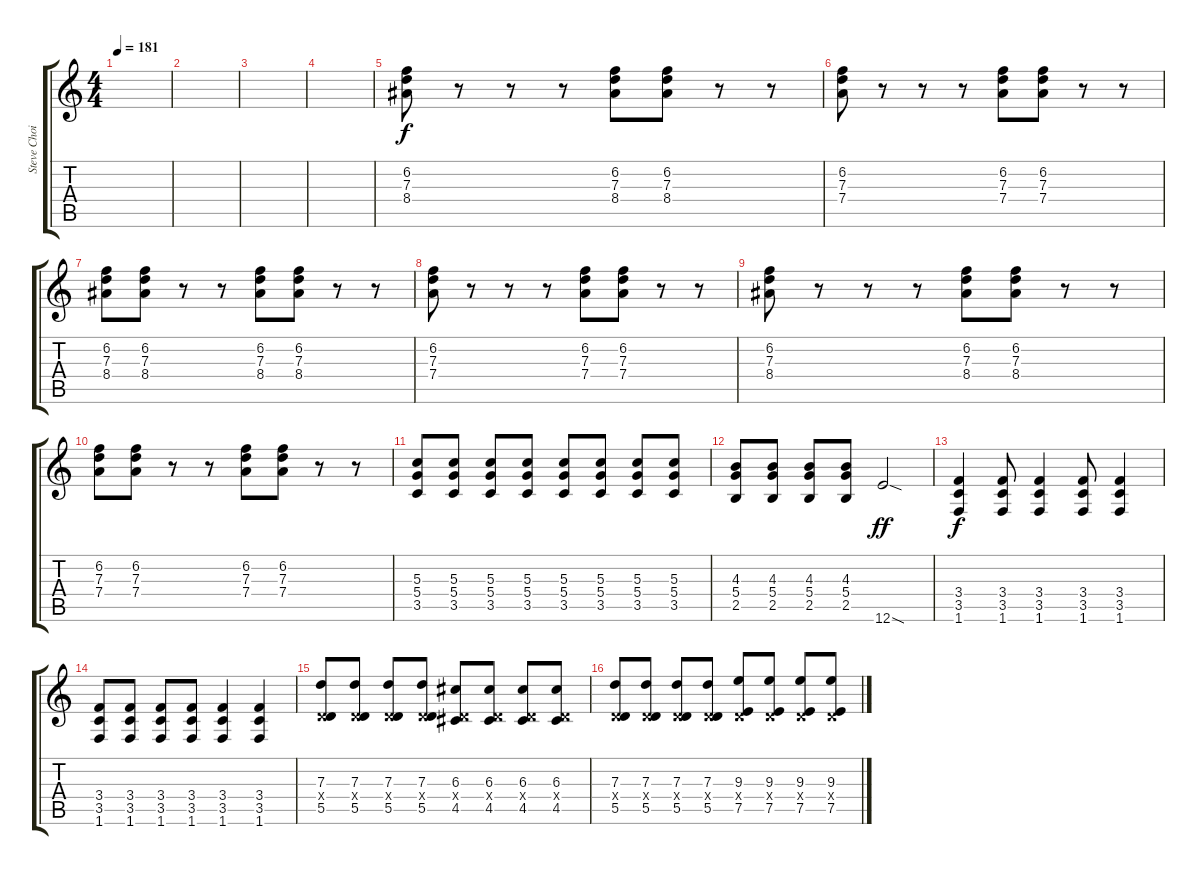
\track ("Steve Choi Guitar" "Steve Choi") {instrument distortionguitar}
\staff {score tabs}
\tuning (E4 B3 G3 D3 A2 E2) {hide}
\ts (4 4)
\tempo 181
\clef g2
\ks c
|
|
|
|
(6.2 7.3 8.4).8 r.8 r.8 r.8 (6.2 7.3 8.4).8 (6.2 7.3 8.4).8 r.8 r.8 |
(6.2 7.3 7.4).8 r.8 r.8 r.8 (6.2 7.3 7.4).8 (6.2 7.3 7.4).8 r.8 r.8 |
(6.2 7.3 8.4).8 (6.2 7.3 8.4).8 r.8 r.8 (6.2 7.3 8.4).8 (6.2 7.3 8.4).8 r.8 r.8 |
(6.2 7.3 7.4).8 r.8 r.8 r.8 (6.2 7.3 7.4).8 (6.2 7.3 7.4).8 r.8 r.8 |
(6.2 7.3 8.4).8 r.8 r.8 r.8 (6.2 7.3 8.4).8 (6.2 7.3 8.4).8 r.8 r.8 |
(6.2 7.3 7.4).8 (6.2 7.3 7.4).8 r.8 r.8 (6.2 7.3 7.4).8 (6.2 7.3 7.4).8 r.8 r.8 |
(5.3 5.4 3.5).8 (5.3 5.4 3.5).8 (5.3 5.4 3.5).8 (5.3 5.4 3.5).8 (5.3 5.4 3.5).8 (5.3 5.4 3.5).8 (5.3 5.4 3.5).8 (5.3 5.4 3.5).8 |
(4.3 5.4 2.5).8 (4.3 5.4 2.5).8 (4.3 5.4 2.5).8 (4.3 5.4 2.5).8 12.6{sod}.2{dy ff} |
(3.4 3.5 1.6).4{dy f} (3.4 3.5 1.6).8 (3.4 3.5 1.6).4 (3.4 3.5 1.6).8 (3.4 3.5 1.6).4 |
(3.4 3.5 1.6).8 (3.4 3.5 1.6).8 (3.4 3.5 1.6).8 (3.4 3.5 1.6).8 (3.4 3.5 1.6).4 (3.4 3.5 1.6).4 |
(7.3 0.4{x} 5.5).8 (7.3 0.4{x} 5.5).8 (7.3 0.4{x} 5.5).8 (7.3 0.4{x} 5.5).8 (6.3 0.4{x} 4.5).8 (6.3 0.4{x} 4.5).8 (6.3 0.4{x} 4.5).8 (6.3 0.4{x} 4.5).8 |
(7.3 0.4{x} 5.5).8 (7.3 0.4{x} 5.5).8 (7.3 0.4{x} 5.5).8 (7.3 0.4{x} 5.5).8 (9.3 0.4{x} 7.5).8 (9.3 0.4{x} 7.5).8 (9.3 0.4{x} 7.5).8 (9.3 0.4{x} 7.5).8
